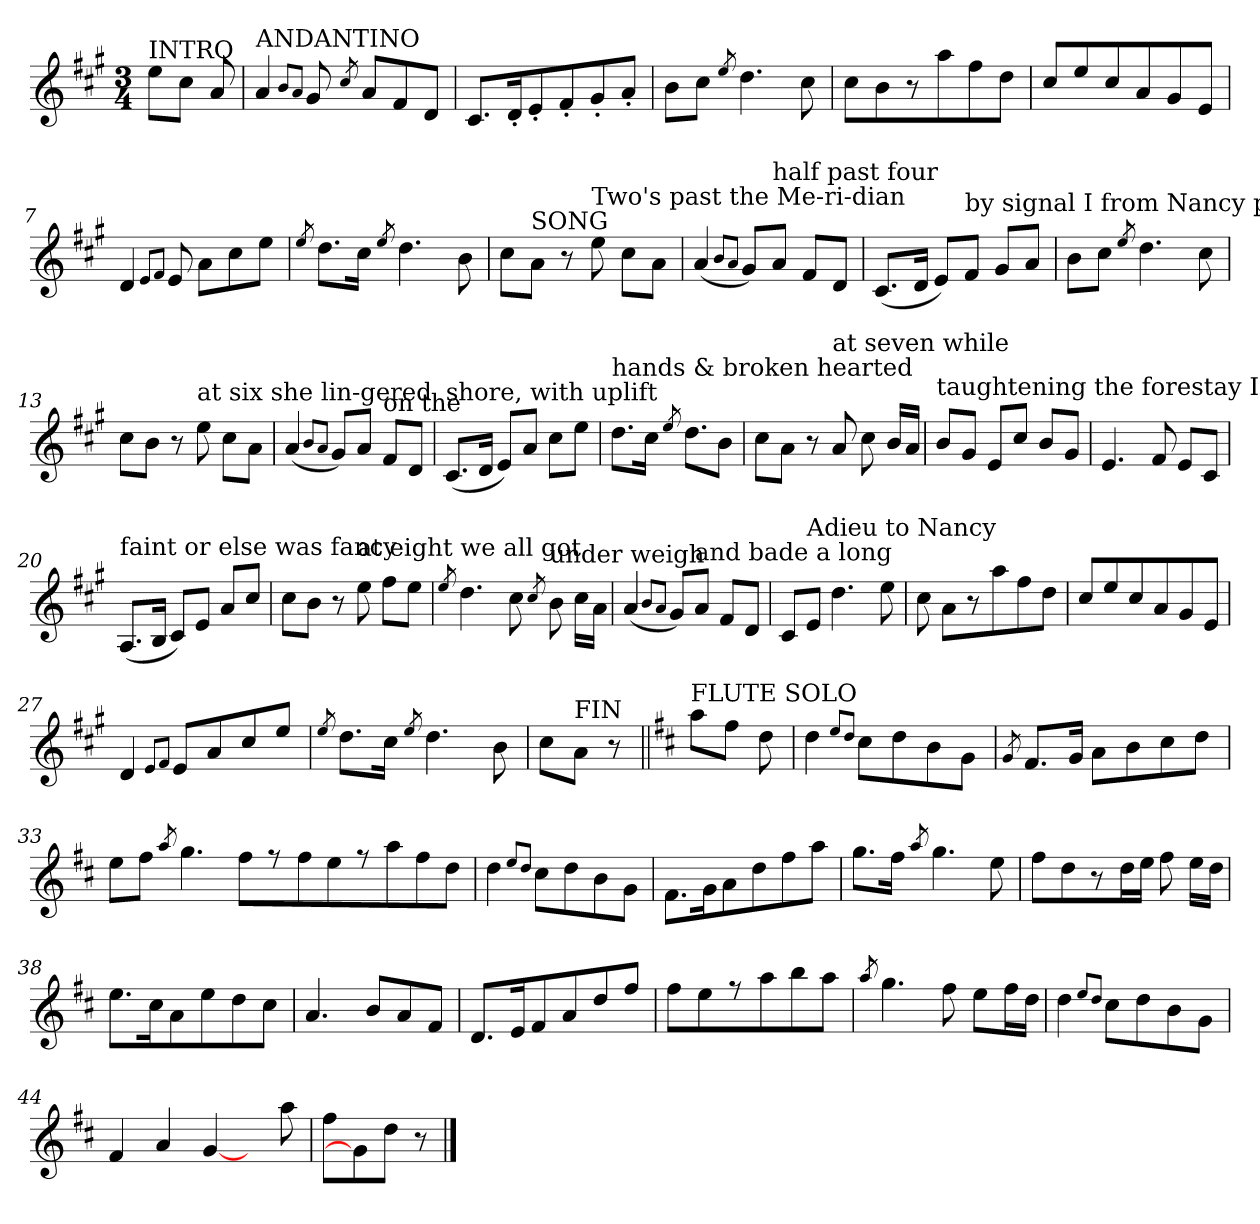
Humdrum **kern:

**kern
*part1
*staff1
*clefG2
*k[f#c#g#]
*A:
*M3/4
*MM120
=1
!LO:TX:a:t=INTRO
8ee\L
8cc#\J
8a/
=2
!LO:TX:a:t=ANDANTINO
4a/
8qb/L
8qa/J
8g#/
8qcc#/
8a/L
8f#/
8d/J
=3
8.c#/L
16d'/K
8e'/
8f#'/
8g#'/
8a'/J
=4
8b\L
8cc#\J
8qee/
4.dd\
8cc#\
=5
8cc#\L
8b\
8r
8aa\
8ff#\
8dd\J
=6
8cc#/L
8ee/
8cc#/
8a/
8g#/
8e/J
!!LO:LB:g=z
=7
4d/
8qe/L
8qf#/J
8e/
8a\L
8cc#\
8ee\J
=8
8qee/
8.dd\L
16cc#\Jk
8qee/
4.dd\
8b\
=9
8cc#\L
!LO:TX:a:t=SONG
8a\J
8r
!LO:TX:a:t=Two's past the Me-ri-dian
8ee\
8cc#\L
8a\J
=10
(<4a/
8qb/L
8qa/J
8g#/L)
!LO:TX:a:t=half past four
8a/J
8f#/L
8d/J
!!LO:LB:g=z
=11
(<8.c#/L
16d/Jk
8e/L)
!LO:TX:a:t=by signal I from Nancy parted
8f#/J
8g#/L
8a/J
=12
8b\L
8cc#\J
8qee/
4.dd\
8cc#\
=13
8cc#\L
8b\J
8r
!LO:TX:a:t=at six she lin-gered
8ee\
8cc#\L
8a\J
=14
(<4a/
8qb/L
8qa/J
8g#/L)
8a/J
!LO:TX:a:t=on the
8f#/L
8d/J
!!LO:LB:g=z
=15
!LO:TX:a:t=shore, with uplift
(<8.c#/L
16d/Jk
8e/L)
8a/J
8cc#\L
8ee\J
=16
!LO:TX:a:t=hands & broken hearted
8.dd\L
16cc#\Jk
8qee/
8.dd\L
8b\J
=17
8cc#\L
8a\J
8r
!LO:TX:a:t=at seven while
8a/
8cc#\
16b/LL
16a/JJ
=18
!LO:TX:a:t=taughtening the forestay I saw her
8b/L
8g#/J
8e/L
8cc#/J
8b/L
8g#/J
!!LO:LB:g=z
=19
4.e/
8f#/
8e/L
8c#/J
=20
!LO:TX:a:t=faint or else was fancy
(<8.A/L
16B/Jk
8c#/L)
8e/J
8a/L
8cc#/J
=21
8cc#\L
8b\J
8r
!LO:TX:a:t=at eight we all got
8ee\
8ff#\L
8ee\J
=22
8qee/
4.dd\
8cc#\
8qcc#/
!LO:TX:a:t=under weigh
8b\
16cc#\LL
16a\JJ
!!LO:LB:g=z
=23
(<4a/
8qb/L
8qa/J
8g#/L)
!LO:TX:a:t=and bade a long
8a/J
8f#/L
8d/J
=24
8c#/L
!LO:TX:a:t=Adieu to Nancy
8e/J
4.dd\
8ee\
=25
8cc#\
8a\L
8r
8aa\
8ff#\
8dd\J
=26
8cc#/L
8ee/
8cc#/
8a/
8g#/
8e/J
!!LO:LB:g=z
=27
4d/
8qe/L
8qf#/J
8e/L
8a/
8cc#/
8ee/J
=28
8qee/
8.dd\L
16cc#\Jk
8qee/
4.dd\
8b\
=29
8cc#\L
!LO:TX:a:t=FIN
8a\J
8r
!!LO:LB:g=z
=30||
*k[f#c#]
*D:
!LO:TX:a:t=FLUTE SOLO
8aa\L
8ff#\J
8dd\
=31
4dd\
8qee/L
8qdd/J
8cc#\L
8dd\
8b\
8g\J
=32
8qg/
8.f#/L
16g/Jk
8a\L
8b\
8cc#\
8dd\J
=33
8ee\L
8ff#\J
8qaa/
4.gg\
8ff#\L
8r
8ff#\
8ee\
8r
8aa\
8ff#\
8dd\J
=34
4dd\
8qee/L
8qdd/J
8cc#\L
8dd\
8b\
8g\J
!!LO:LB:g=z
=35
8.f#\L
16g\K
8a\
8dd\
8ff#\
8aa\J
=36
8.gg\L
16ff#\Jk
8qaa/
4.gg\
8ee\
=37
8ff#\L
8dd\
8r
16dd\L
16ee\JJ
8ff#\
16ee\LL
16dd\JJ
=38
8.ee\L
16cc#\K
8a\
8ee\
8dd\
8cc#\J
=39
4.a/
8b/L
8a/
8f#/J
!!LO:LB:g=z
=40
8.d/L
16e/K
8f#/
8a/
8dd/
8ff#/J
=41
8ff#\L
8ee\
8r
8aa\
8bb\
8aa\J
=42
8qaa/
4.gg\
8ff#\
8ee\L
16ff#\L
16dd\JJ
=43
4dd\
8qee/L
8qdd/J
8cc#\L
8dd\
8b\
8g\J
=44
4f#/
4a/
[4g/
8ryy
8aa\
=45
8ff#\L
8g/]
8dd\J
8r
==
*-
